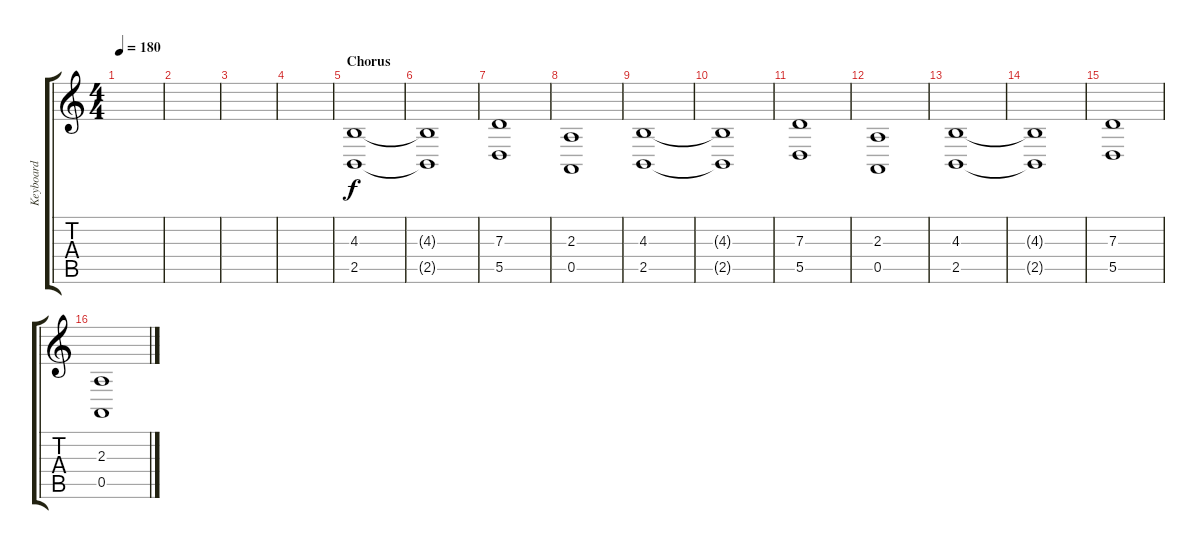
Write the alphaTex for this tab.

\track ("Keyboard" "Keyboard") {instrument drawbarorgan}
\staff {score tabs}
\tuning (E4 B3 G3 D3 A2 E2) {hide}
\ts (4 4)
\tempo 180
\clef g2
\ks c
|
|
|
|
\section ("" "Chorus")
(4.3 2.5).1{volume 14 instrument pad8sweep} |
(4.3{t} 2.5{t}).1 |
(7.3 5.5).1 |
(2.3 0.5).1 |
(4.3 2.5).1{volume 14 instrument pad8sweep} |
(4.3{t} 2.5{t}).1 |
(7.3 5.5).1 |
(2.3 0.5).1 |
(4.3 2.5).1{volume 14 instrument pad8sweep} |
(4.3{t} 2.5{t}).1 |
(7.3 5.5).1 |
(2.3 0.5).1
